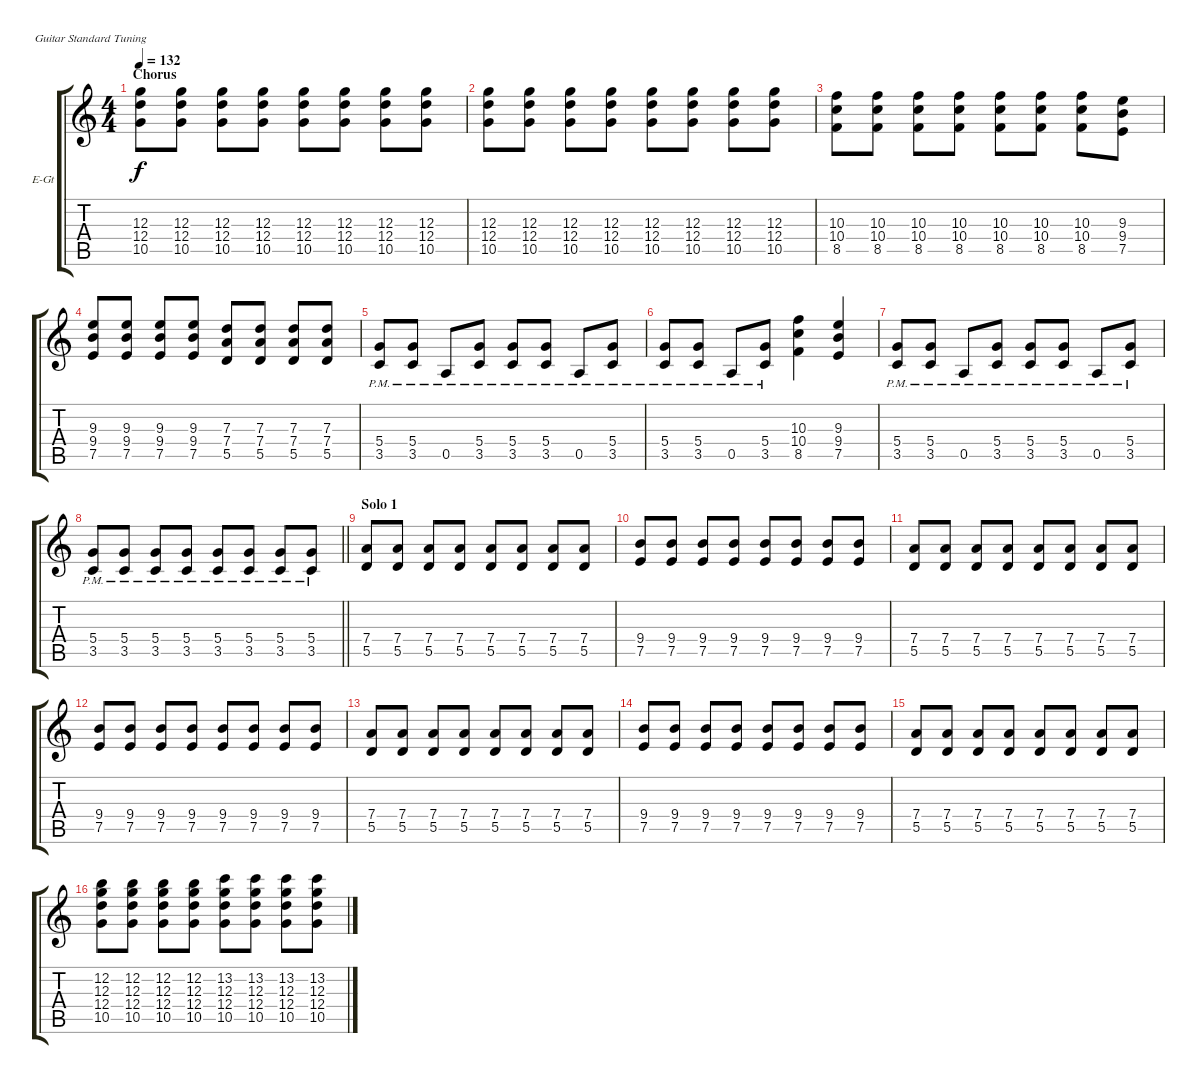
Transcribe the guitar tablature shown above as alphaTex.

\bracketExtendMode groupsimilarinstruments
\firstSystemTrackNameOrientation horizontal
\otherSystemsTrackNameOrientation horizontal
\track ("Guitar 2" "E-Gt") {instrument distortionguitar}
\staff {score tabs}
\tuning (E4 B3 G3 D3 A2 E2)
\ts (4 4)
\section ("" "Chorus")
\tempo 132
\clef g2
\ks c
(12.3 12.4 10.5).8{dy f} (12.3 12.4 10.5).8 (12.3 12.4 10.5).8 (12.3 12.4 10.5).8 (12.3 12.4 10.5).8 (12.3 12.4 10.5).8 (12.3 12.4 10.5).8 (12.3 12.4 10.5).8 |
(12.3 12.4 10.5).8 (12.3 12.4 10.5).8 (12.3 12.4 10.5).8 (12.3 12.4 10.5).8 (12.3 12.4 10.5).8 (12.3 12.4 10.5).8 (12.3 12.4 10.5).8 (12.3 12.4 10.5).8 |
(10.3 10.4 8.5).8 (10.3 10.4 8.5).8 (10.3 10.4 8.5).8 (10.3 10.4 8.5).8 (10.3 10.4 8.5).8 (10.3 10.4 8.5).8 (10.3 10.4 8.5).8 (9.3 9.4 7.5).8 |
(9.3 9.4 7.5).8 (9.3 9.4 7.5).8 (9.3 9.4 7.5).8 (9.3 9.4 7.5).8 (7.3 7.4 5.5).8 (7.3 7.4 5.5).8 (7.3 7.4 5.5).8 (7.3 7.4 5.5).8 |
(5.4{pm} 3.5{pm}).8 (5.4{pm} 3.5{pm}).8 0.5{pm}.8 (5.4{pm} 3.5{pm}).8 (5.4{pm} 3.5{pm}).8 (5.4{pm} 3.5{pm}).8 0.5{pm}.8 (5.4{pm} 3.5{pm}).8 |
(5.4{pm} 3.5{pm}).8 (5.4{pm} 3.5{pm}).8 0.5{pm}.8 (5.4{pm} 3.5{pm}).8 (10.3 10.4 8.5).4 (9.3 9.4 7.5).4 |
(5.4{pm} 3.5{pm}).8 (5.4{pm} 3.5{pm}).8 0.5{pm}.8 (5.4{pm} 3.5{pm}).8 (5.4{pm} 3.5{pm}).8 (5.4{pm} 3.5{pm}).8 0.5{pm}.8 (5.4{pm} 3.5{pm}).8 |
\barLineRight lightlight
(5.4{pm} 3.5{pm}).8 (5.4{pm} 3.5{pm}).8 (5.4{pm} 3.5{pm}).8 (5.4{pm} 3.5{pm}).8 (5.4{pm} 3.5{pm}).8 (5.4{pm} 3.5{pm}).8 (5.4{pm} 3.5{pm}).8 (5.4{pm} 3.5{pm}).8 |
\section ("" "Solo 1")
(7.4 5.5).8 (7.4 5.5).8 (7.4 5.5).8 (7.4 5.5).8 (7.4 5.5).8 (7.4 5.5).8 (7.4 5.5).8 (7.4 5.5).8 |
(9.4 7.5).8 (9.4 7.5).8 (9.4 7.5).8 (9.4 7.5).8 (9.4 7.5).8 (9.4 7.5).8 (9.4 7.5).8 (9.4 7.5).8 |
(7.4 5.5).8 (7.4 5.5).8 (7.4 5.5).8 (7.4 5.5).8 (7.4 5.5).8 (7.4 5.5).8 (7.4 5.5).8 (7.4 5.5).8 |
(9.4 7.5).8 (9.4 7.5).8 (9.4 7.5).8 (9.4 7.5).8 (9.4 7.5).8 (9.4 7.5).8 (9.4 7.5).8 (9.4 7.5).8 |
(7.4 5.5).8 (7.4 5.5).8 (7.4 5.5).8 (7.4 5.5).8 (7.4 5.5).8 (7.4 5.5).8 (7.4 5.5).8 (7.4 5.5).8 |
(9.4 7.5).8 (9.4 7.5).8 (9.4 7.5).8 (9.4 7.5).8 (9.4 7.5).8 (9.4 7.5).8 (9.4 7.5).8 (9.4 7.5).8 |
(7.4 5.5).8 (7.4 5.5).8 (7.4 5.5).8 (7.4 5.5).8 (7.4 5.5).8 (7.4 5.5).8 (7.4 5.5).8 (7.4 5.5).8 |
(12.2 12.3 12.4 10.5).8 (12.2 12.3 12.4 10.5).8 (12.2 12.3 12.4 10.5).8 (12.2 12.3 12.4 10.5).8 (13.2 12.3 12.4 10.5).8 (13.2 12.3 12.4 10.5).8 (13.2 12.3 12.4 10.5).8 (13.2 12.3 12.4 10.5).8
